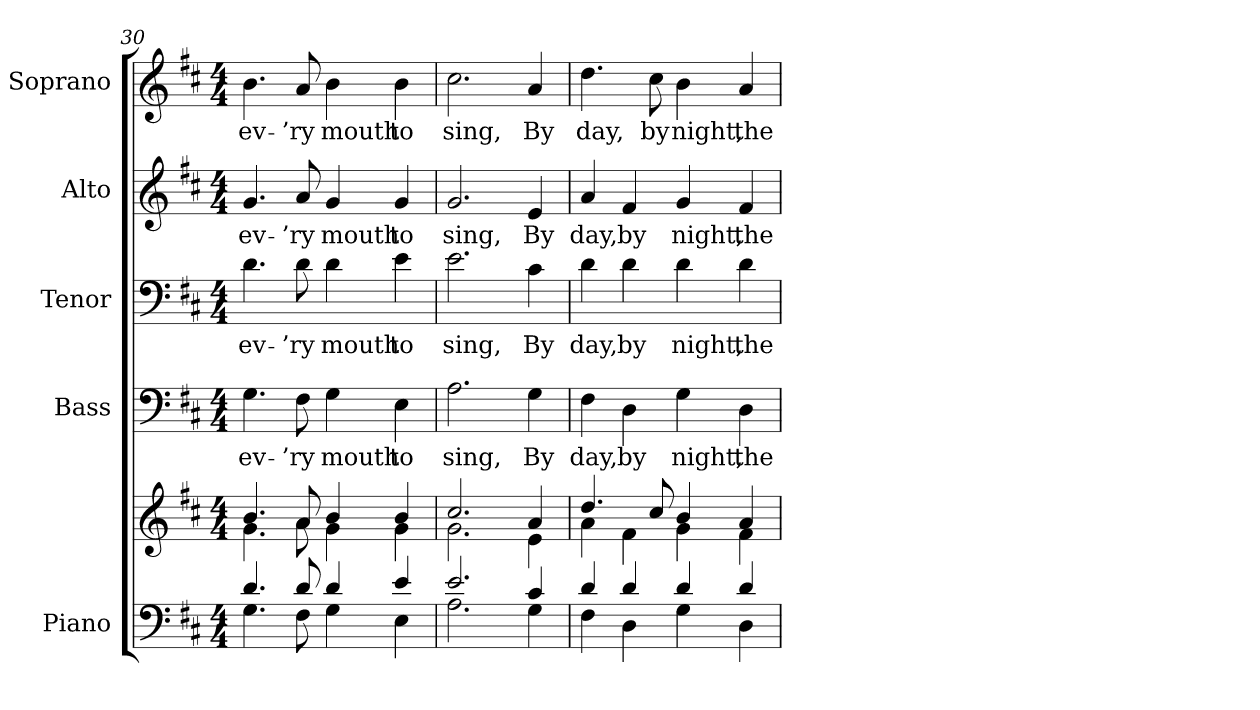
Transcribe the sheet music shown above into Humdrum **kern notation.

**kern	**kern	**kern	**text	**kern	**text	**kern	**text	**kern	**text
*part5	*part5	*part4	*part4	*part3	*part3	*part2	*part2	*part1	*part1
*staff6	*staff5	*staff4	*staff4	*staff3	*staff3	*staff2	*staff2	*staff1	*staff1
*I"Piano	*	*I"Bass	*	*I"Tenor	*	*I"Alto	*	*I"Soprano	*
*I'Pno.	*	*I'B.	*	*I'T.	*	*I'A.	*	*I'S.	*
*clefF4	*clefG2	*clefF4	*	*clefF4	*	*clefG2	*	*clefG2	*
*k[f#c#]	*k[f#c#]	*k[f#c#]	*	*k[f#c#]	*	*k[f#c#]	*	*k[f#c#]	*
*D:	*D:	*D:	*	*D:	*	*D:	*	*D:	*
*M4/4	*M4/4	*M4/4	*	*M4/4	*	*M4/4	*	*M4/4	*
=30	=30	=30	=30	=30	=30	=30	=30	=30	=30
*^	*^	*	*	*	*	*	*	*	*
!	!	!	!	!	!LO:LY:b:color=#000000	!	!	!	!	!	!
!	!	!	!	!	!	!	!LO:LY:b:color=#000000	!	!	!	!
!	!	!	!	!	!	!	!	!	!LO:LY:b:color=#000000	!	!
!	!	!	!	!	!	!	!	!	!	!	!LO:LY:b:color=#000000
4.di/	4.Gi\	4.bi/	4.gi\	4.Gi\	ev-	4.di\	ev-	4.gi/	ev-	4.bi\	ev-
!	!	!	!	!	!LO:LY:b:color=#000000	!	!	!	!	!	!
!	!	!	!	!	!	!	!LO:LY:b:color=#000000	!	!	!	!
!	!	!	!	!	!	!	!	!	!LO:LY:b:color=#000000	!	!
!	!	!	!	!	!	!	!	!	!	!	!LO:LY:b:color=#000000
8di/	8F#i\	8ai/	8ai\	8F#i\	-’ry	8di\	-’ry	8ai/	-’ry	8ai/	-’ry
!	!	!	!	!	!LO:LY:b:color=#000000	!	!	!	!	!	!
!	!	!	!	!	!	!	!LO:LY:b:color=#000000	!	!	!	!
!	!	!	!	!	!	!	!	!	!LO:LY:b:color=#000000	!	!
!	!	!	!	!	!	!	!	!	!	!	!LO:LY:b:color=#000000
4di/	4Gi\	4bi/	4gi\	4Gi\	mouth	4di\	mouth	4gi/	mouth	4bi\	mouth
!	!	!	!	!	!LO:LY:b:color=#000000	!	!	!	!	!	!
!	!	!	!	!	!	!	!LO:LY:b:color=#000000	!	!	!	!
!	!	!	!	!	!	!	!	!	!LO:LY:b:color=#000000	!	!
!	!	!	!	!	!	!	!	!	!	!	!LO:LY:b:color=#000000
4ei/	4Ei\	4bi/	4gi\	4Ei\	to	4ei\	to	4gi/	to	4bi\	to
!!LO:PB:g=z
=31	=31	=31	=31	=31	=31	=31	=31	=31	=31	=31	=31
!	!	!	!	!	!LO:LY:b:color=#000000	!	!	!	!	!	!
!	!	!	!	!	!	!	!LO:LY:b:color=#000000	!	!	!	!
!	!	!	!	!	!	!	!	!	!LO:LY:b:color=#000000	!	!
!	!	!	!	!	!	!	!	!	!	!	!LO:LY:b:color=#000000
2.ei/	2.Ai\	2.cc#i/	2.gi\	2.Ai\	sing,	2.ei\	sing,	2.gi/	sing,	2.cc#i\	sing,
!	!	!	!	!	!LO:LY:b:color=#000000	!	!	!	!	!	!
!	!	!	!	!	!	!	!LO:LY:b:color=#000000	!	!	!	!
!	!	!	!	!	!	!	!	!	!LO:LY:b:color=#000000	!	!
!	!	!	!	!	!	!	!	!	!	!	!LO:LY:b:color=#000000
4c#i/	4Gi\	4ai/	4ei\	4Gi\	By	4c#i\	By	4ei/	By	4ai/	By
=32	=32	=32	=32	=32	=32	=32	=32	=32	=32	=32	=32
!	!	!	!	!	!LO:LY:b:color=#000000	!	!	!	!	!	!
!	!	!	!	!	!	!	!LO:LY:b:color=#000000	!	!	!	!
!	!	!	!	!	!	!	!	!	!LO:LY:b:color=#000000	!	!
!	!	!	!	!	!	!	!	!	!	!	!LO:LY:b:color=#000000
4di/	4F#i\	4.ddi/	4ai\	4F#i\	day,	4di\	day,	4ai/	day,	4.ddi\	day,
!	!	!	!	!	!LO:LY:b:color=#000000	!	!	!	!	!	!
!	!	!	!	!	!	!	!LO:LY:b:color=#000000	!	!	!	!
!	!	!	!	!	!	!	!	!	!LO:LY:b:color=#000000	!	!
4di/	4Di\	.	4f#i\	4Di\	by	4di\	by	4f#i/	by	.	.
!	!	!	!	!	!	!	!	!	!	!	!LO:LY:b:color=#000000
.	.	8cc#i/	.	.	.	.	.	.	.	8cc#i\	by
!	!	!	!	!	!LO:LY:b:color=#000000	!	!	!	!	!	!
!	!	!	!	!	!	!	!LO:LY:b:color=#000000	!	!	!	!
!	!	!	!	!	!	!	!	!	!LO:LY:b:color=#000000	!	!
!	!	!	!	!	!	!	!	!	!	!	!LO:LY:b:color=#000000
4di/	4Gi\	4bi/	4gi\	4Gi\	night,	4di\	night,	4gi/	night,	4bi\	night,
!	!	!	!	!	!LO:LY:b:color=#000000	!	!	!	!	!	!
!	!	!	!	!	!	!	!LO:LY:b:color=#000000	!	!	!	!
!	!	!	!	!	!	!	!	!	!LO:LY:b:color=#000000	!	!
!	!	!	!	!	!	!	!	!	!	!	!LO:LY:b:color=#000000
4di/	4Di\	4ai/	4f#i\	4Di\	the	4di\	the	4f#i/	the	4ai/	the
*v	*v	*	*	*	*	*	*	*	*	*	*
*	*v	*v	*	*	*	*	*	*	*	*
=	=	=	=	=	=	=	=	=	=
*-	*-	*-	*-	*-	*-	*-	*-	*-	*-
